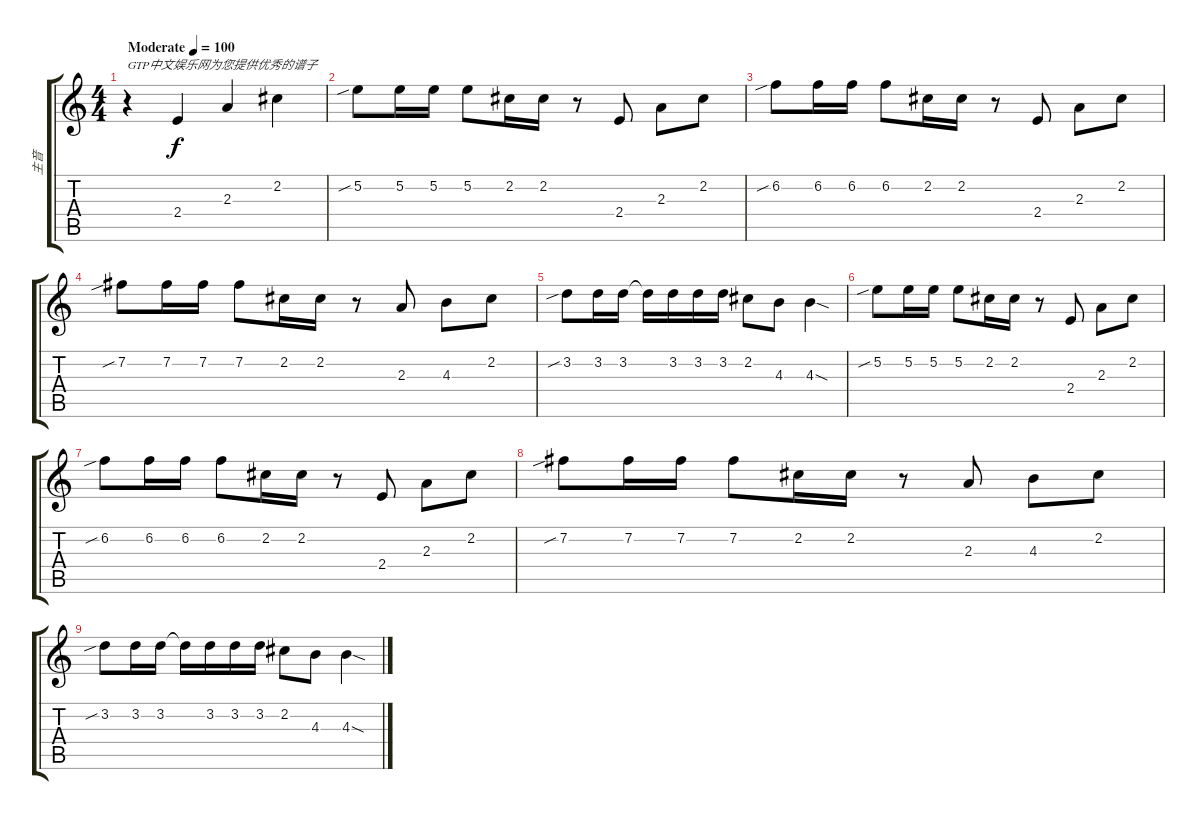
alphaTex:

\track ("主音" "主音") {instrument distortionguitar}
\staff {score tabs}
\tuning (E4 B3 G3 D3 A2 E2) {hide}
\ts (4 4)
\tempo (100 "Moderate")
\clef g2
\ks c
r.4{txt "GTP中文娱乐网为您提供优秀的谱子" dy f instrument distortionguitar} 2.4.4 2.3.4 2.2.4 |
5.2{sib}.8 5.2.16 5.2.16 5.2.8 2.2.16 2.2.16 r.8 2.4.8 2.3.8 2.2.8 |
6.2{sib}.8 6.2.16 6.2.16 6.2.8 2.2.16 2.2.16 r.8 2.4.8 2.3.8 2.2.8 |
7.2{sib}.8 7.2.16 7.2.16 7.2.8 2.2.16 2.2.16 r.8 2.3.8 4.3.8 2.2.8 |
3.2{sib}.8 3.2.16 3.2.16 3.2{t}.16 3.2.16 3.2.16 3.2.16 2.2.8 4.3.8 4.3{sod}.4 |
5.2{sib}.8 5.2.16 5.2.16 5.2.8 2.2.16 2.2.16 r.8 2.4.8 2.3.8 2.2.8 |
6.2{sib}.8 6.2.16 6.2.16 6.2.8 2.2.16 2.2.16 r.8 2.4.8 2.3.8 2.2.8 |
7.2{sib}.8 7.2.16 7.2.16 7.2.8 2.2.16 2.2.16 r.8 2.3.8 4.3.8 2.2.8 |
3.2{sib}.8 3.2.16 3.2.16 3.2{t}.16 3.2.16 3.2.16 3.2.16 2.2.8 4.3.8 4.3{sod}.4
